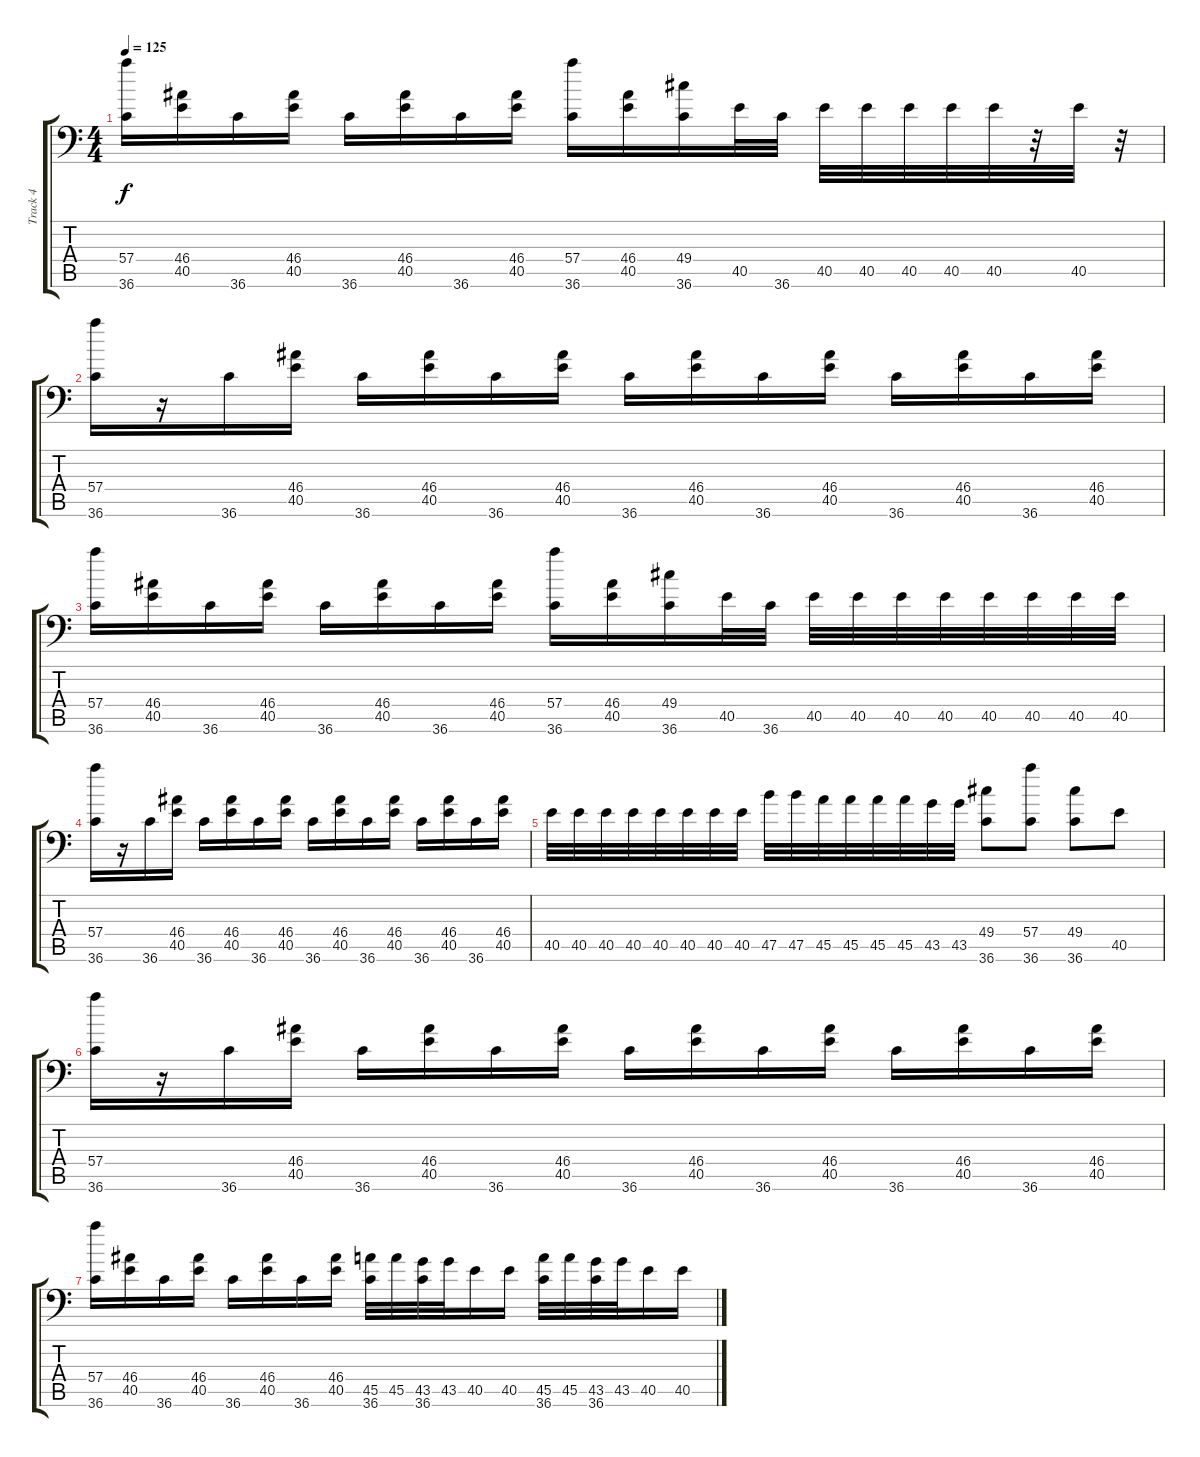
\track ("Track 4" "Track 4") {instrument acousticgrandpiano}
\staff {score tabs}
\tuning (C-1 C-1 C-1 C-1 C-1 C-1) {hide}
\ts (4 4)
\tempo 125
\clef f4
\ks c
(57.4 36.6).16{dy f} (46.4 40.5).16 36.6.16 (46.4 40.5).16 36.6.16 (46.4 40.5).16 36.6.16 (46.4 40.5).16 (57.4 36.6).16 (46.4 40.5).16 (49.4 36.6).16 40.5.32 36.6.32 40.5.32 40.5.32 40.5.32 40.5.32 40.5.32 r.32 40.5.32 r.32 |
(57.4 36.6).16 r.16 36.6.16 (46.4 40.5).16 36.6.16 (46.4 40.5).16 36.6.16 (46.4 40.5).16 36.6.16 (46.4 40.5).16 36.6.16 (46.4 40.5).16 36.6.16 (46.4 40.5).16 36.6.16 (46.4 40.5).16 |
(57.4 36.6).16 (46.4 40.5).16 36.6.16 (46.4 40.5).16 36.6.16 (46.4 40.5).16 36.6.16 (46.4 40.5).16 (57.4 36.6).16 (46.4 40.5).16 (49.4 36.6).16 40.5.32 36.6.32 40.5.32 40.5.32 40.5.32 40.5.32 40.5.32 40.5.32 40.5.32 40.5.32 |
(57.4 36.6).16 r.16 36.6.16 (46.4 40.5).16 36.6.16 (46.4 40.5).16 36.6.16 (46.4 40.5).16 36.6.16 (46.4 40.5).16 36.6.16 (46.4 40.5).16 36.6.16 (46.4 40.5).16 36.6.16 (46.4 40.5).16 |
40.5.32 40.5.32 40.5.32 40.5.32 40.5.32 40.5.32 40.5.32 40.5.32 47.5.32 47.5.32 45.5.32 45.5.32 45.5.32 45.5.32 43.5.32 43.5.32 (49.4 36.6).8 (57.4 36.6).8 (49.4 36.6).8 40.5.8 |
(57.4 36.6).16 r.16 36.6.16 (46.4 40.5).16 36.6.16 (46.4 40.5).16 36.6.16 (46.4 40.5).16 36.6.16 (46.4 40.5).16 36.6.16 (46.4 40.5).16 36.6.16 (46.4 40.5).16 36.6.16 (46.4 40.5).16 |
(57.4 36.6).16 (46.4 40.5).16 36.6.16 (46.4 40.5).16 36.6.16 (46.4 40.5).16 36.6.16 (46.4 40.5).16 (45.5 36.6).32 45.5.32 (43.5 36.6).32 43.5.32 40.5.16 40.5.16 (45.5 36.6).32 45.5.32 (43.5 36.6).32 43.5.32 40.5.16 40.5.16
